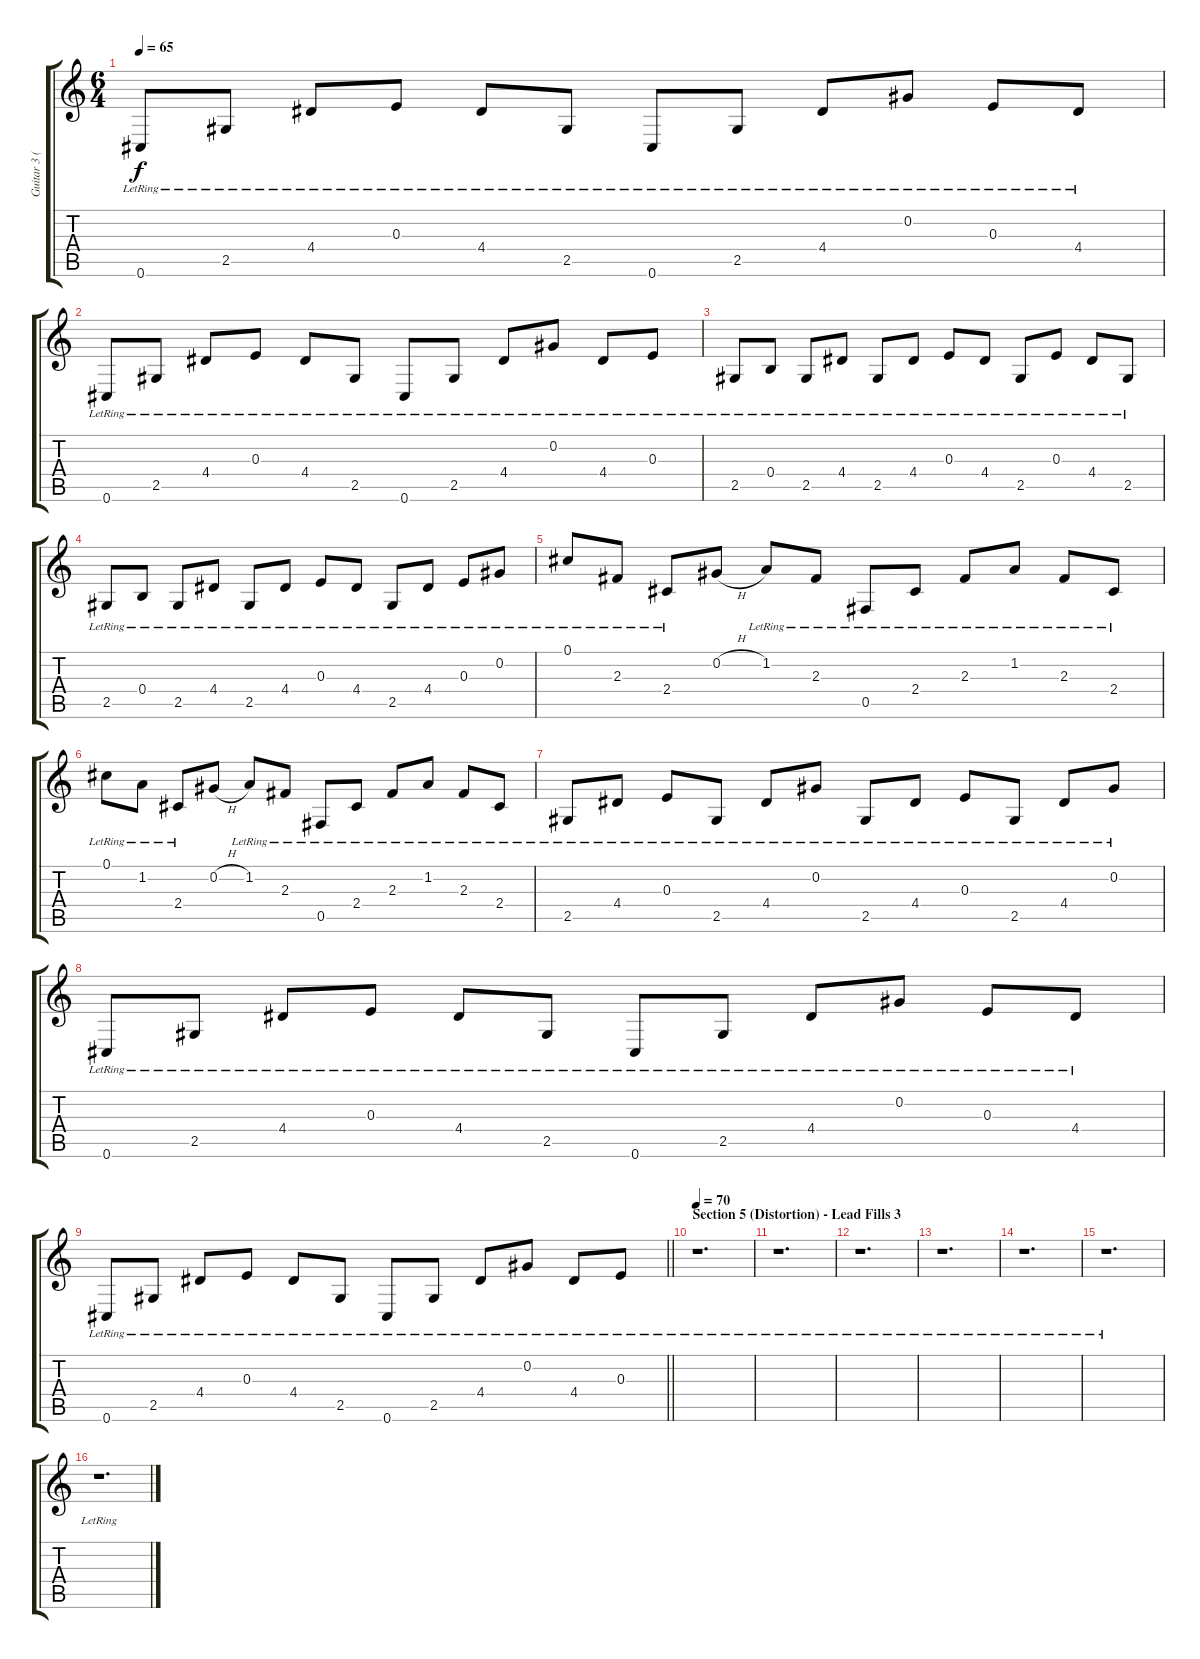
\track ("Guitar 3 (Clean)" "Guitar 3 (") {instrument electricguitarclean}
\staff {score tabs}
\tuning (Db4 Ab3 E3 B2 Gb2 Db2) {hide}
\ts (6 4)
\tempo 65
\clef g2
\ks c
0.6{lr}.8{dy f} 2.5{lr}.8 4.4{lr}.8 0.3{lr}.8 4.4{lr}.8 2.5{lr}.8 0.6{lr}.8 2.5{lr}.8 4.4{lr}.8 0.2{lr}.8 0.3{lr}.8 4.4{lr}.8 |
0.6{lr}.8 2.5{lr}.8 4.4{lr}.8 0.3{lr}.8 4.4{lr}.8 2.5{lr}.8 0.6{lr}.8 2.5{lr}.8 4.4{lr}.8 0.2{lr}.8 4.4{lr}.8 0.3{lr}.8 |
2.5{lr}.8 0.4{lr}.8 2.5{lr}.8 4.4{lr}.8 2.5{lr}.8 4.4{lr}.8 0.3{lr}.8 4.4{lr}.8 2.5{lr}.8 0.3{lr}.8 4.4{lr}.8 2.5{lr}.8 |
2.5{lr}.8 0.4{lr}.8 2.5{lr}.8 4.4{lr}.8 2.5{lr}.8 4.4{lr}.8 0.3{lr}.8 4.4{lr}.8 2.5{lr}.8 4.4{lr}.8 0.3{lr}.8 0.2{lr}.8 |
0.1{lr}.8 2.3{lr}.8 2.4{lr}.8 0.2{h}.8 1.2{lr}.8 2.3{lr}.8 0.5{lr}.8 2.4{lr}.8 2.3{lr}.8 1.2{lr}.8 2.3{lr}.8 2.4{lr}.8 |
0.1{lr}.8 1.2{lr}.8 2.4{lr}.8 0.2{h}.8 1.2{lr}.8 2.3{lr}.8 0.5{lr}.8 2.4{lr}.8 2.3{lr}.8 1.2{lr}.8 2.3{lr}.8 2.4{lr}.8 |
2.5{lr}.8 4.4{lr}.8 0.3{lr}.8 2.5{lr}.8 4.4{lr}.8 0.2{lr}.8 2.5{lr}.8 4.4{lr}.8 0.3{lr}.8 2.5{lr}.8 4.4{lr}.8 0.2{lr}.8 |
0.6{lr}.8 2.5{lr}.8 4.4{lr}.8 0.3{lr}.8 4.4{lr}.8 2.5{lr}.8 0.6{lr}.8 2.5{lr}.8 4.4{lr}.8 0.2{lr}.8 0.3{lr}.8 4.4{lr}.8 |
\barLineRight lightlight
0.6{lr}.8 2.5{lr}.8 4.4{lr}.8 0.3{lr}.8 4.4{lr}.8 2.5{lr}.8 0.6{lr}.8 2.5{lr}.8 4.4{lr}.8 0.2{lr}.8 4.4{lr}.8 0.3{lr}.8 |
\section ("" "Section 5 (Distortion) - Lead Fills 3")
\tempo 70
r.1{d} |
r.1{d} |
r.1{d} |
r.1{d} |
r.1{d} |
r.1{d} |
r.1{d}
